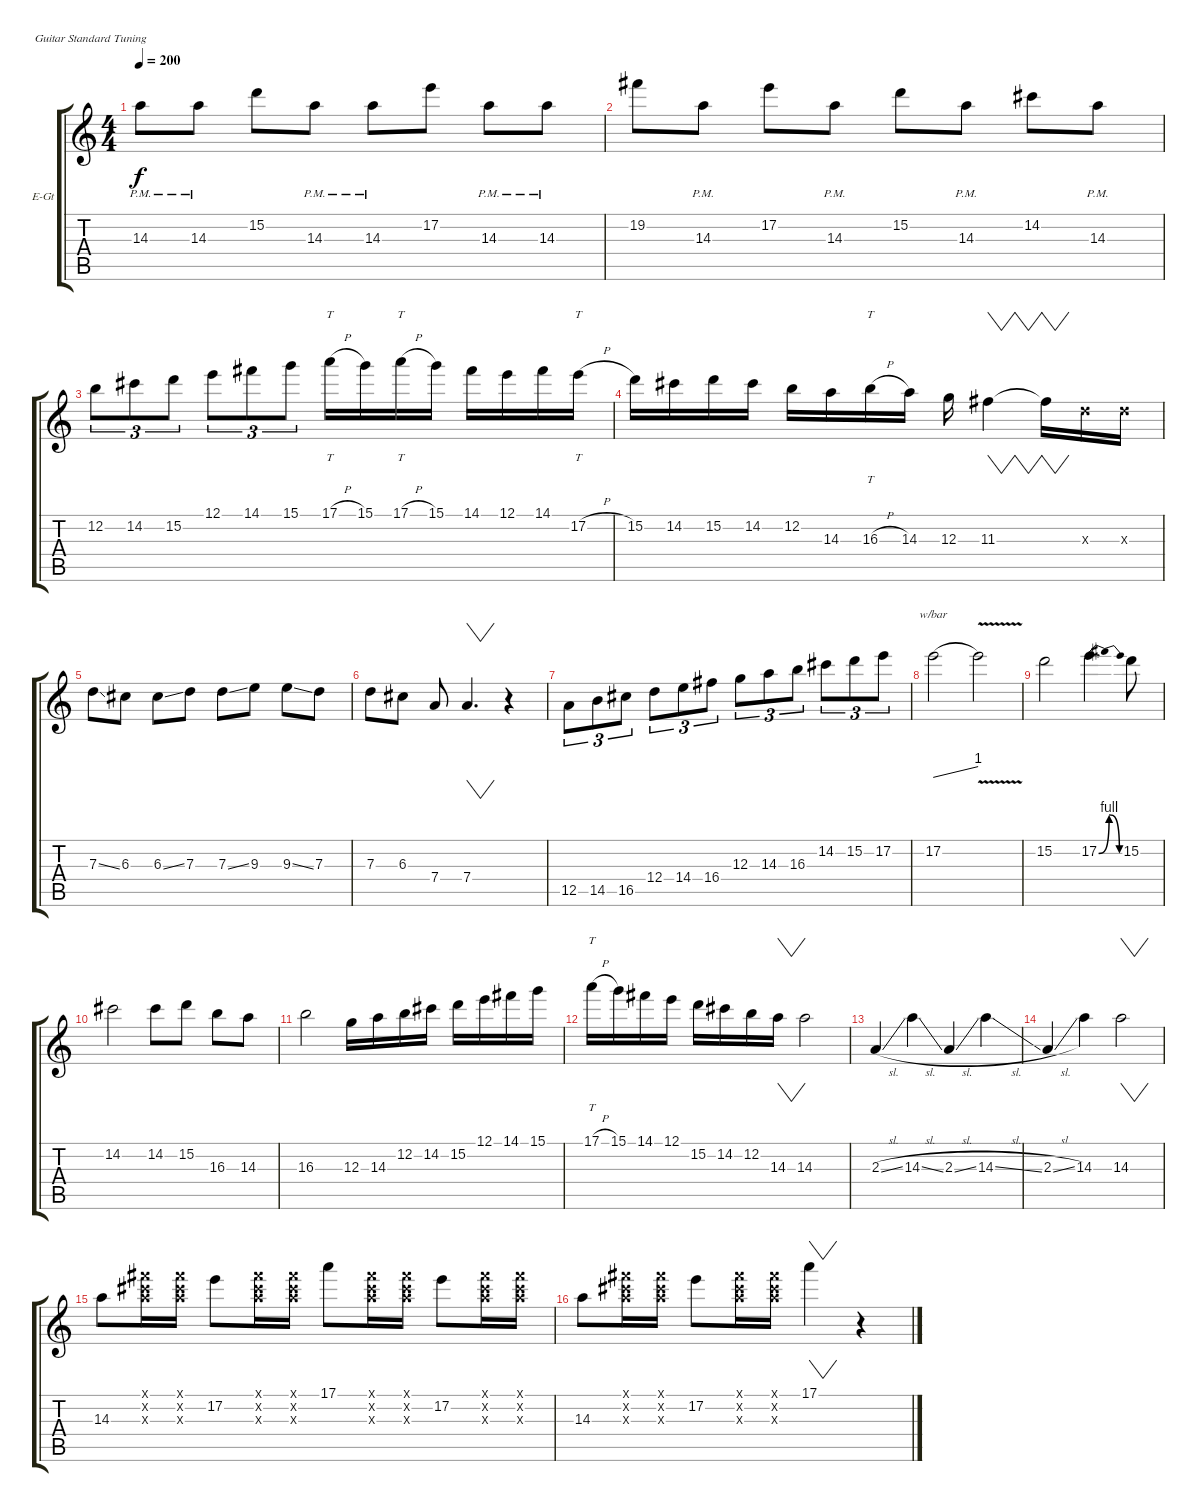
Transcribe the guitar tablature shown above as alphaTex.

\bracketExtendMode groupsimilarinstruments
\firstSystemTrackNameOrientation horizontal
\otherSystemsTrackNameOrientation horizontal
\track ("Guitare Principale" "E-Gt") {instrument distortionguitar}
\staff {score tabs}
\tuning (E4 B3 G3 D3 A2 E2)
\ts (4 4)
\tempo 200
\clef g2
\ks c
14.3{pm}.8{dy f} 14.3{pm}.8 15.2.8 14.3{pm}.8 14.3{pm}.8 17.2.8 14.3{pm}.8 14.3{pm}.8 |
19.2.8 14.3{pm}.8 17.2.8 14.3{pm}.8 15.2.8 14.3{pm}.8 14.2.8 14.3{pm}.8 |
12.2.8{tu (3 2)} 14.2.8{tu (3 2)} 15.2.8{tu (3 2)} 12.1.8{tu (3 2)} 14.1.8{tu (3 2)} 15.1.8{tu (3 2)} 17.1{h}.16{tt} 15.1.16 17.1{h}.16{tt} 15.1.16 14.1.16 12.1.16 14.1.16 17.2{h}.16{tt} |
15.2.16 14.2.16 15.2.16 14.2.16 12.2.16 14.3.16 16.3{h}.16{tt} 14.3.16 12.3.16 11.3.4{vw} 11.3{t}.16{vw} 7.3{x}.16 7.3{x}.16 |
7.3{ss}.8 6.3.8 6.3{ss}.8 7.3.8 7.3{ss}.8 9.3.8 9.3{ss}.8 7.3.8 |
7.3.8 6.3.8 7.4.8 7.4.4{vw d} r.4 |
12.5.8{tu (3 2)} 14.5.8{tu (3 2)} 16.5.8{tu (3 2)} 12.4.8{tu (3 2)} 14.4.8{tu (3 2)} 16.4.8{tu (3 2)} 12.3.8{tu (3 2)} 14.3.8{tu (3 2)} 16.3.8{tu (3 2)} 14.2.8{tu (3 2)} 15.2.8{tu (3 2)} 17.2.8{tu (3 2)} |
17.2.2{tbe (dive default 0 0 60 4)} 17.2{v t}.2 |
15.2.2 17.2{be (bendrelease 0 0 30 4 30 4 60 0)}.4{d} 15.2.8 |
14.2.2 14.2.8 15.2.8 16.3.8 14.3.8 |
16.3.2 12.3.16 14.3.16 12.2.16 14.2.16 15.2.16 12.1.16 14.1.16 15.1.16 |
17.1{h}.16{tt} 15.1.16 14.1.16 12.1.16 15.2.16 14.2.16 12.2.16 14.3.16{vw} 14.3.2 |
2.3{sl}.4 14.3{sl}.4 2.3{sl}.4 14.3{sl}.4 |
2.3{sl}.4 14.3.4 14.3.2{vw} |
14.3.8 (14.1{x} 14.2{x} 14.3{x}).16 (14.1{x} 14.2{x} 14.3{x}).16 17.2.8 (14.1{x} 14.2{x} 14.3{x}).16 (14.1{x} 14.2{x} 14.3{x}).16 17.1.8 (14.1{x} 14.2{x} 14.3{x}).16 (14.1{x} 14.2{x} 14.3{x}).16 17.2.8 (14.1{x} 14.2{x} 14.3{x}).16 (14.1{x} 14.2{x} 14.3{x}).16 |
14.3.8 (14.1{x} 14.2{x} 14.3{x}).16 (14.1{x} 14.2{x} 14.3{x}).16 17.2.8 (14.1{x} 14.2{x} 14.3{x}).16 (14.1{x} 14.2{x} 14.3{x}).16 17.1.4{vw} r.4
